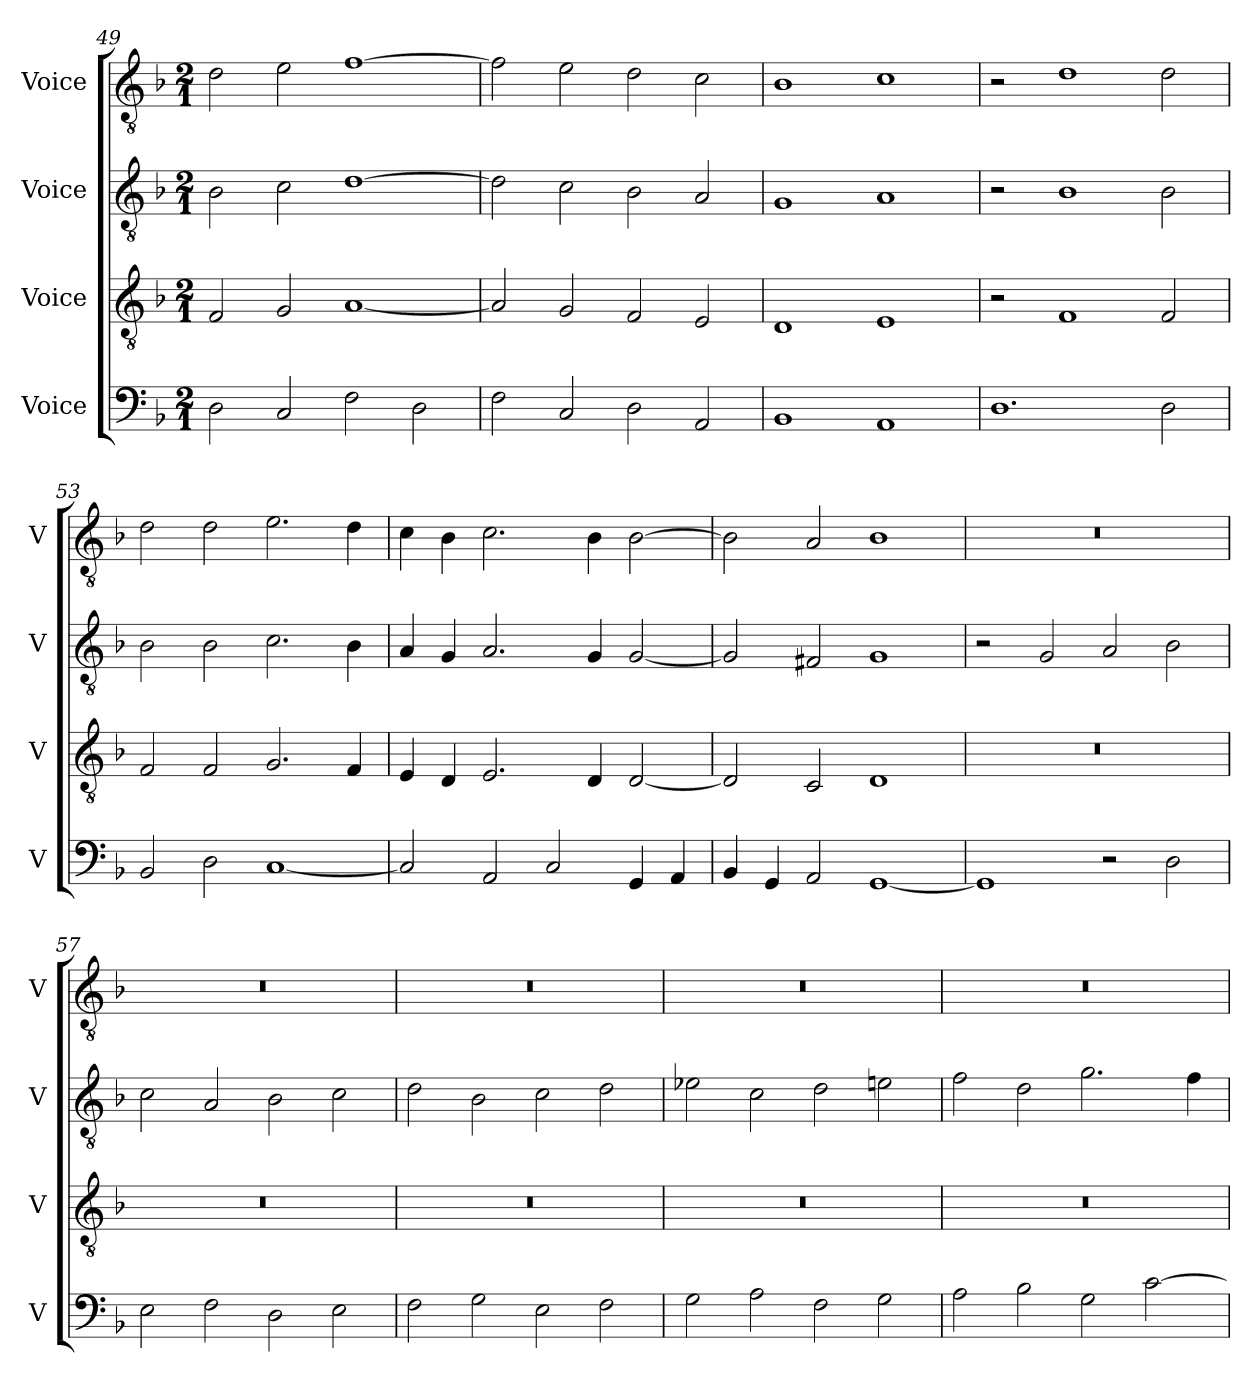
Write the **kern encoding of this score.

**kern	**kern	**kern	**kern
*part4	*part3	*part2	*part1
*staff4	*staff3	*staff2	*staff1
*I"Voice	*I"Voice	*I"Voice	*I"Voice
*I'V	*I'V	*I'V	*I'V
*clefF4	*clefGv2	*clefGv2	*clefGv2
*k[b-]	*k[b-]	*k[b-]	*k[b-]
*M2/1	*M2/1	*M2/1	*M2/1
=49	=49	=49	=49
2D\	2F/	2B-\	2d\
2C/	2G/	2c\	2e\
2F\	[1A	[1d	[1f
2D\	.	.	.
!!LO:PB:g=z
=50	=50	=50	=50
2F\	2A/]	2d\]	2f\]
2C/	2G/	2c\	2e\
2D\	2F/	2B-\	2d\
2AA/	2E/	2A/	2c\
=51	=51	=51	=51
1BB-	1D	1G	1B-
1AA	1E	1A	1c
=52	=52	=52	=52
1.D	2r	2r	2r
.	1F	1B-	1d
2D\	2F/	2B-\	2d\
=53	=53	=53	=53
2BB-/	2F/	2B-\	2d\
2D\	2F/	2B-\	2d\
[1C	2.G/	2.c\	2.e\
.	4F/	4B-\	4d\
!!LO:LB:g=z
=54	=54	=54	=54
2C/]	4E/	4A/	4c\
.	4D/	4G/	4B-\
2AA/	2.E/	2.A/	2.c\
2C/	.	.	.
.	4D/	4G/	4B-\
4GG/	[2D/	[2G/	[2B-\
4AA/	.	.	.
=55	=55	=55	=55
4BB-/	2D/]	2G/]	2B-\]
4GG/	.	.	.
2AA/	2C/	2F#X/	2A/
[1GG	1D	1G	1B-
=56	=56	=56	=56
1GG]	0r	2r	0r
.	.	2G/	.
2r	.	2A/	.
2D\	.	2B-\	.
=57	=57	=57	=57
2E\	0r	2c\	0r
2F\	.	2A/	.
2D\	.	2B-\	.
2E\	.	2c\	.
!!LO:LB:g=z
=58	=58	=58	=58
2F\	0r	2d\	0r
2G\	.	2B-\	.
2E\	.	2c\	.
2F\	.	2d\	.
=59	=59	=59	=59
2G\	0r	2e-X\	0r
2A\	.	2c\	.
2F\	.	2d\	.
2G\	.	2en\	.
=60	=60	=60	=60
2A\	0r	2f\	0r
2B-\	.	2d\	.
2G\	.	2.g\	.
[2c\	.	.	.
.	.	4f\	.
=	=	=	=
*-	*-	*-	*-
